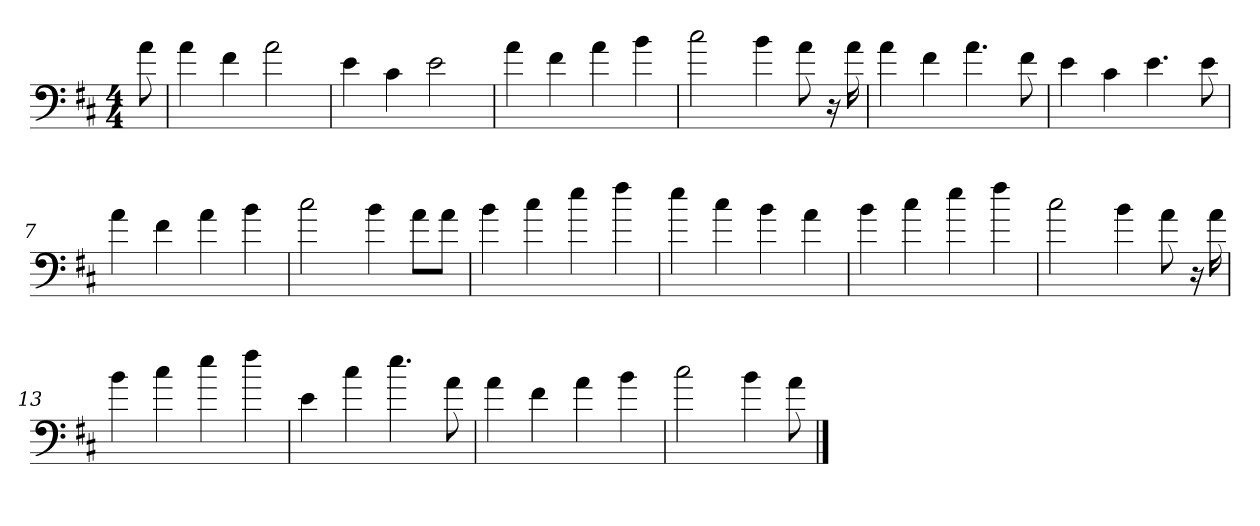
**kern
*part1
*staff1
*clefF4
*k[f#c#]
*M4/4
=
8a
=1
4a
4f#
2a
=2
4e
4c#
2e
=3y
4a
4f#
4a
4b
=4
2cc#
4b
8a
16r
16a
=5
4a
4f#
4.a
8f#
=6
4e
4c#
4.e
8e
=7
4a
4f#
4a
4b
=8
2cc#
4b
8a\L
8a\J
=9
4b
4cc#
4ee
4ff#
=10
4ee
4cc#
4b
4a
=11
4b
4cc#
4ee
4ff#
=12
2cc#
4b
8a
16r
16a
=13
4b
4cc#
4ee
4ff#
=14
4e
4cc#
4.ee
8a
=15
4a
4f#
4a
4b
=16
2cc#
4b
8a
==
*-
